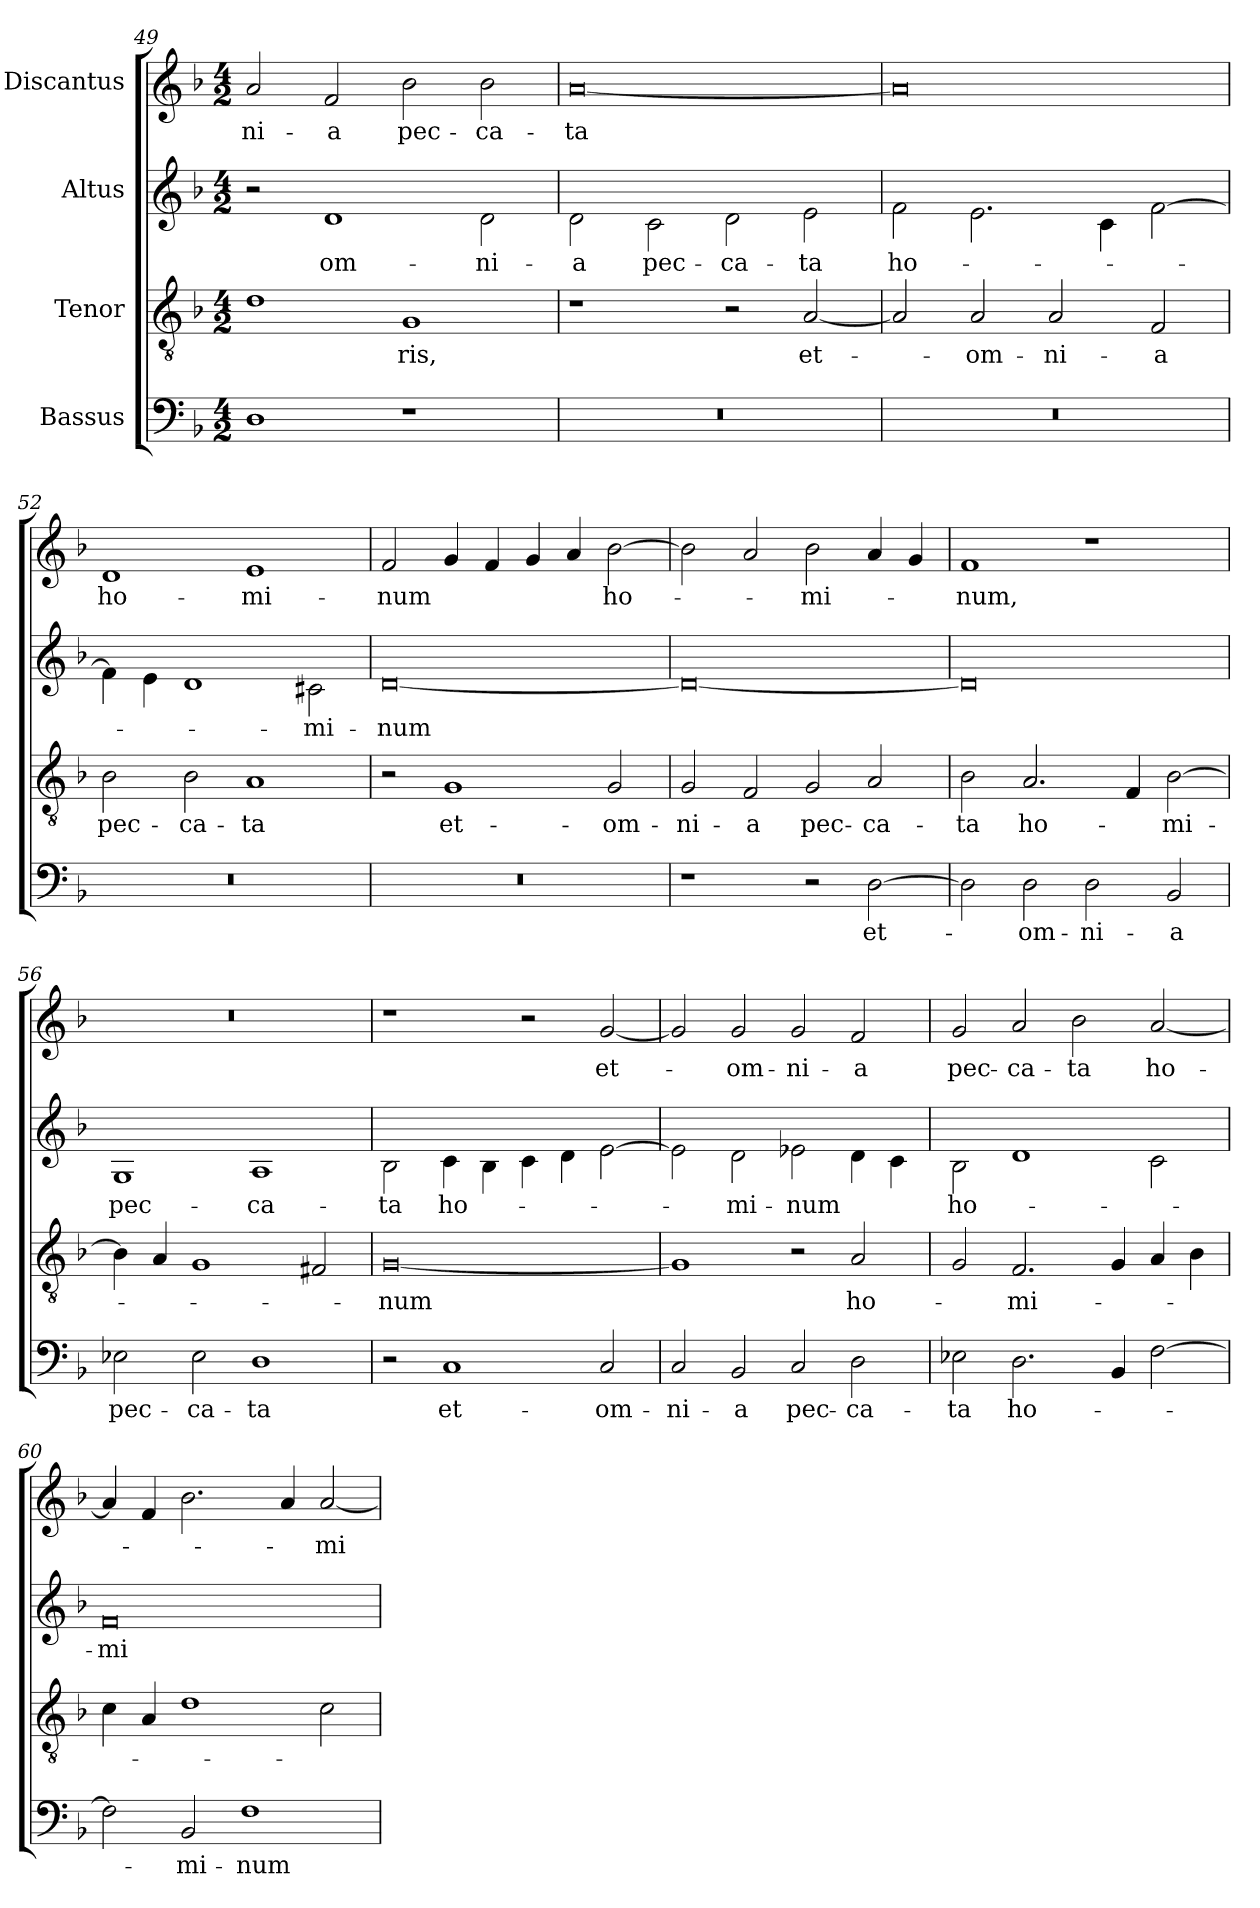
**kern	**text	**kern	**text	**kern	**text	**kern	**text
*part4	*part4	*part3	*part3	*part2	*part2	*part1	*part1
*staff4	*staff4	*staff3	*staff3	*staff2	*staff2	*staff1	*staff1
*I"Bassus	*	*I"Tenor	*	*I"Altus	*	*I"Discantus	*
*clefF4	*	*clefGv2	*	*clefG2	*	*clefG2	*
*k[b-]	*	*k[b-]	*	*k[b-]	*	*k[b-]	*
*M4/2	*	*M4/2	*	*M4/2	*	*M4/2	*
=49	=49	=49	=49	=49	=49	=49	=49
1D\	.	1d\	.	2r	.	2a/	-ni-
.	.	.	.	1d/	om-	2f/	-a
1r	.	1G/	-ris,	.	.	2b-\	pec-
.	.	.	.	2d\	-ni-	2b-\	-ca-
=50	=50	=50	=50	=50	=50	=50	=50
0r	.	1r	.	2d\	-a	[0a/	-ta
.	.	.	.	2c\	pec-	.	.
.	.	2r	.	2d\	-ca-	.	.
.	.	[2A/	et-	2e\	-ta	.	.
=51	=51	=51	=51	=51	=51	=51	=51
0r	.	2A/]	.	2f\	ho-	0a/]	.
.	.	2A/	om-	2.e\	.	.	.
.	.	2A/	-ni-	.	.	.	.
.	.	.	.	4c\	.	.	.
.	.	2F/	-a	[2f\	.	.	.
=52	=52	=52	=52	=52	=52	=52	=52
0r	.	2B-\	pec-	4f\]	.	1d/	ho-
.	.	.	.	4e\	.	.	.
.	.	2B-\	-ca-	1d/	.	.	.
.	.	1A/	-ta	.	.	1e/	-mi-
.	.	.	.	2c#X\	-mi-	.	.
=53	=53	=53	=53	=53	=53	=53	=53
0r	.	2r	.	[0d/	-num	2f/	-num
.	.	1G/	et-	.	.	4g/	.
.	.	.	.	.	.	4f/	.
.	.	.	.	.	.	4g/	.
.	.	.	.	.	.	4a/	.
.	.	2G/	om-	.	.	[2b-\	ho-
=54	=54	=54	=54	=54	=54	=54	=54
1r	.	2G/	-ni-	0d/_	.	2b-\]	.
.	.	2F/	-a	.	.	2a/	.
2r	.	2G/	pec-	.	.	2b-\	-mi-
[2D\	et-	2A/	-ca-	.	.	4a/	.
.	.	.	.	.	.	4g/	.
=55	=55	=55	=55	=55	=55	=55	=55
2D\]	.	2B-\	-ta	0d/]	.	1f/	-num,
2D\	om-	2.A/	ho-	.	.	.	.
2D\	-ni-	.	.	.	.	1r	.
.	.	4F/	.	.	.	.	.
2BB-/	-a	[2B-\	-mi-	.	.	.	.
=56	=56	=56	=56	=56	=56	=56	=56
2E-X\	pec-	4B-\]	.	1G/	pec-	0r	.
.	.	4A/	.	.	.	.	.
2E-\	-ca-	1G/	.	.	.	.	.
1D\	-ta	.	.	1A/	-ca-	.	.
.	.	2F#X/	.	.	.	.	.
=57	=57	=57	=57	=57	=57	=57	=57
2r	.	[0G/	-num	2B-\	-ta	1r	.
1C/	et-	.	.	4c\	ho-	.	.
.	.	.	.	4B-\	.	.	.
.	.	.	.	4c\	.	2r	.
.	.	.	.	4d\	.	.	.
2C/	om-	.	.	[2e\	.	[2g/	et-
=58	=58	=58	=58	=58	=58	=58	=58
2C/	-ni-	1G/]	.	2e\]	.	2g/]	.
2BB-/	-a	.	.	2d\	-mi-	2g/	om-
2C/	pec-	2r	.	2e-X\	-num	2g/	-ni-
2D\	-ca-	2A/	ho-	4d\	.	2f/	-a
.	.	.	.	4c\	.	.	.
=59	=59	=59	=59	=59	=59	=59	=59
2E-X\	-ta	2G/	.	2B-\	ho-	2g/	pec-
2.D\	ho-	2.F/	-mi-	1d/	.	2a/	-ca-
.	.	.	.	.	.	2b-\	-ta
4BB-/	.	4G/	.	.	.	.	.
[2F\	.	4A/	.	2c\	.	[2a/	ho-
.	.	4B-\	.	.	.	.	.
=60	=60	=60	=60	=60	=60	=60	=60
2F\]	.	4c\	.	0f/	-mi-	4a/]	.
.	.	4A/	.	.	.	4f/	.
2BB-/	-mi-	1d\	.	.	.	2.b-\	.
1F\	-num	.	.	.	.	.	.
.	.	.	.	.	.	4a/	.
.	.	2c\	.	.	.	[2a/	-mi-
=	=	=	=	=	=	=	=
*-	*-	*-	*-	*-	*-	*-	*-
